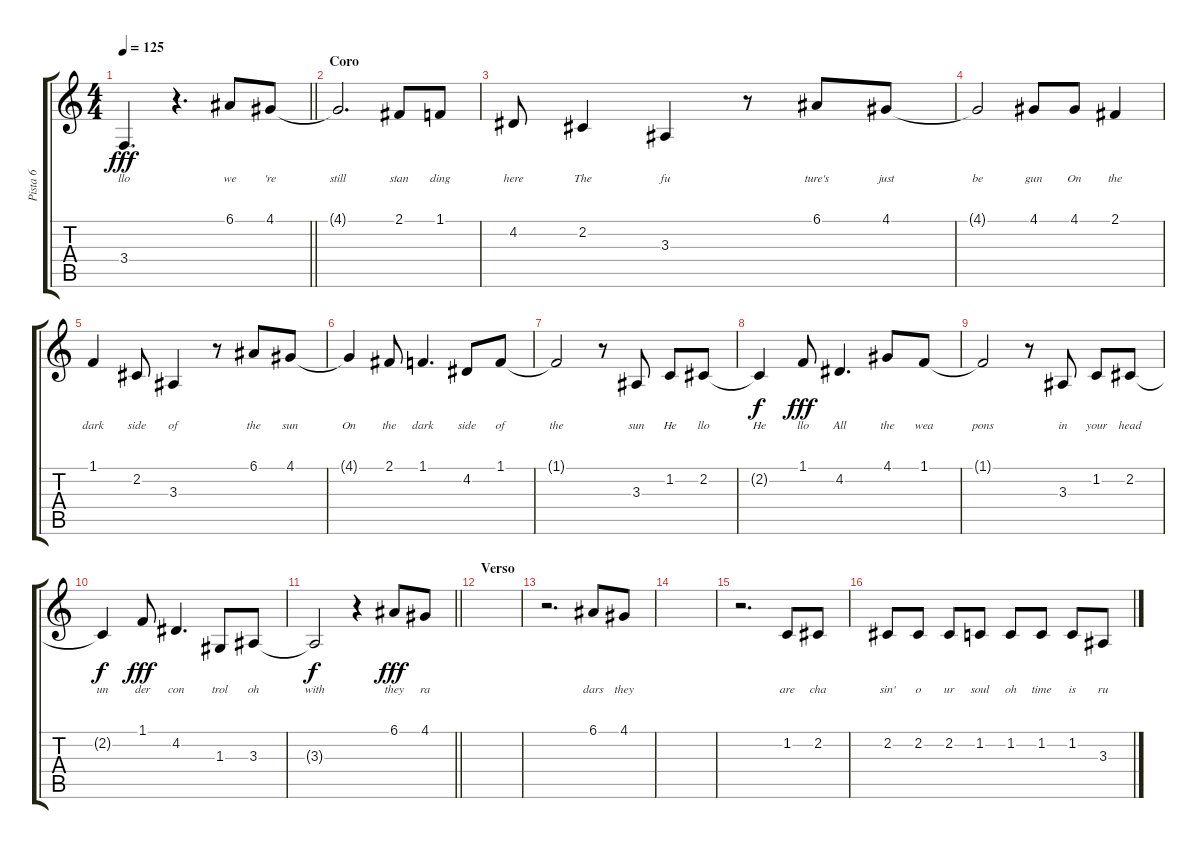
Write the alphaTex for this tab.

\track ("Pista 6" "Pista 6") {instrument lead2sawtooth}
\staff {score tabs}
\tuning (E4 B3 G3 D3 A2 E2) {hide}
\ts (4 4)
\tempo 125
\clef g2
\barLineRight lightlight
\ks c
3.4{t}.4{d lyrics (0 "llo") lyrics (1 "") lyrics (2 "") lyrics (3 "") lyrics (4 "") dy fff} r.4{d} 6.1.8{lyrics (0 "we") lyrics (1 "") lyrics (2 "") lyrics (3 "") lyrics (4 "")} 4.1.8{lyrics (0 "'re") lyrics (1 "") lyrics (2 "") lyrics (3 "") lyrics (4 "")} |
\section ("" "Coro")
4.1{t}.2{d lyrics (0 "still") lyrics (1 "") lyrics (2 "") lyrics (3 "") lyrics (4 "")} 2.1.8{lyrics (0 "stan") lyrics (1 "") lyrics (2 "") lyrics (3 "") lyrics (4 "")} 1.1.8{lyrics (0 "ding") lyrics (1 "") lyrics (2 "") lyrics (3 "") lyrics (4 "")} |
4.2.8{lyrics (0 "here") lyrics (1 "") lyrics (2 "") lyrics (3 "") lyrics (4 "")} 2.2.4{lyrics (0 "The") lyrics (1 "") lyrics (2 "") lyrics (3 "") lyrics (4 "")} 3.3.4{lyrics (0 "fu") lyrics (1 "") lyrics (2 "") lyrics (3 "") lyrics (4 "")} r.8 6.1.8{lyrics (0 "ture's") lyrics (1 "") lyrics (2 "") lyrics (3 "") lyrics (4 "")} 4.1.8{lyrics (0 "just") lyrics (1 "") lyrics (2 "") lyrics (3 "") lyrics (4 "")} |
4.1{t}.2{lyrics (0 "be") lyrics (1 "") lyrics (2 "") lyrics (3 "") lyrics (4 "")} 4.1.8{lyrics (0 "gun") lyrics (1 "") lyrics (2 "") lyrics (3 "") lyrics (4 "")} 4.1.8{lyrics (0 "On") lyrics (1 "") lyrics (2 "") lyrics (3 "") lyrics (4 "")} 2.1.4{lyrics (0 "the") lyrics (1 "") lyrics (2 "") lyrics (3 "") lyrics (4 "")} |
1.1.4{lyrics (0 "dark") lyrics (1 "") lyrics (2 "") lyrics (3 "") lyrics (4 "")} 2.2.8{lyrics (0 "side") lyrics (1 "") lyrics (2 "") lyrics (3 "") lyrics (4 "")} 3.3.4{lyrics (0 "of") lyrics (1 "") lyrics (2 "") lyrics (3 "") lyrics (4 "")} r.8 6.1.8{lyrics (0 "the") lyrics (1 "") lyrics (2 "") lyrics (3 "") lyrics (4 "")} 4.1.8{lyrics (0 "sun") lyrics (1 "") lyrics (2 "") lyrics (3 "") lyrics (4 "")} |
4.1{t}.4{lyrics (0 "On") lyrics (1 "") lyrics (2 "") lyrics (3 "") lyrics (4 "")} 2.1.8{lyrics (0 "the") lyrics (1 "") lyrics (2 "") lyrics (3 "") lyrics (4 "")} 1.1.4{d lyrics (0 "dark") lyrics (1 "") lyrics (2 "") lyrics (3 "") lyrics (4 "")} 4.2.8{lyrics (0 "side") lyrics (1 "") lyrics (2 "") lyrics (3 "") lyrics (4 "")} 1.1.8{lyrics (0 "of") lyrics (1 "") lyrics (2 "") lyrics (3 "") lyrics (4 "")} |
1.1{t}.2{lyrics (0 "the") lyrics (1 "") lyrics (2 "") lyrics (3 "") lyrics (4 "")} r.8 3.3.8{lyrics (0 "sun") lyrics (1 "") lyrics (2 "") lyrics (3 "") lyrics (4 "")} 1.2.8{lyrics (0 "He") lyrics (1 "") lyrics (2 "") lyrics (3 "") lyrics (4 "")} 2.2.8{lyrics (0 "llo") lyrics (1 "") lyrics (2 "") lyrics (3 "") lyrics (4 "")} |
2.2{t}.4{lyrics (0 "He") lyrics (1 "") lyrics (2 "") lyrics (3 "") lyrics (4 "") dy f} 1.1.8{lyrics (0 "llo") lyrics (1 "") lyrics (2 "") lyrics (3 "") lyrics (4 "") dy fff} 4.2.4{d lyrics (0 "All") lyrics (1 "") lyrics (2 "") lyrics (3 "") lyrics (4 "")} 4.1.8{lyrics (0 "the") lyrics (1 "") lyrics (2 "") lyrics (3 "") lyrics (4 "")} 1.1.8{lyrics (0 "wea") lyrics (1 "") lyrics (2 "") lyrics (3 "") lyrics (4 "")} |
1.1{t}.2{lyrics (0 "pons") lyrics (1 "") lyrics (2 "") lyrics (3 "") lyrics (4 "")} r.8 3.3.8{lyrics (0 "in") lyrics (1 "") lyrics (2 "") lyrics (3 "") lyrics (4 "")} 1.2.8{lyrics (0 "your") lyrics (1 "") lyrics (2 "") lyrics (3 "") lyrics (4 "")} 2.2.8{lyrics (0 "head") lyrics (1 "") lyrics (2 "") lyrics (3 "") lyrics (4 "")} |
2.2{t}.4{lyrics (0 "un") lyrics (1 "") lyrics (2 "") lyrics (3 "") lyrics (4 "") dy f} 1.1.8{lyrics (0 "der") lyrics (1 "") lyrics (2 "") lyrics (3 "") lyrics (4 "") dy fff} 4.2.4{d lyrics (0 "con") lyrics (1 "") lyrics (2 "") lyrics (3 "") lyrics (4 "")} 1.3.8{lyrics (0 "trol") lyrics (1 "") lyrics (2 "") lyrics (3 "") lyrics (4 "")} 3.3.8{lyrics (0 "oh") lyrics (1 "") lyrics (2 "") lyrics (3 "") lyrics (4 "")} |
\barLineRight lightlight
3.3{t}.2{lyrics (0 "with") lyrics (1 "") lyrics (2 "") lyrics (3 "") lyrics (4 "") dy f} r.4 6.1.8{lyrics (0 "they") lyrics (1 "") lyrics (2 "") lyrics (3 "") lyrics (4 "") dy fff} 4.1.8{lyrics (0 "ra") lyrics (1 "") lyrics (2 "") lyrics (3 "") lyrics (4 "")} |
\section ("" "Verso")
|
r.2{d} 6.1.8{lyrics (0 "dars") lyrics (1 "") lyrics (2 "") lyrics (3 "") lyrics (4 "")} 4.1.8{lyrics (0 "they") lyrics (1 "") lyrics (2 "") lyrics (3 "") lyrics (4 "")} |
|
r.2{d} 1.2.8{lyrics (0 "are") lyrics (1 "") lyrics (2 "") lyrics (3 "") lyrics (4 "")} 2.2.8{lyrics (0 "cha") lyrics (1 "") lyrics (2 "") lyrics (3 "") lyrics (4 "")} |
2.2.8{lyrics (0 "sin'") lyrics (1 "") lyrics (2 "") lyrics (3 "") lyrics (4 "")} 2.2.8{lyrics (0 "o") lyrics (1 "") lyrics (2 "") lyrics (3 "") lyrics (4 "")} 2.2.8{lyrics (0 "ur") lyrics (1 "") lyrics (2 "") lyrics (3 "") lyrics (4 "")} 1.2.8{lyrics (0 "soul") lyrics (1 "") lyrics (2 "") lyrics (3 "") lyrics (4 "")} 1.2.8{lyrics (0 "oh") lyrics (1 "") lyrics (2 "") lyrics (3 "") lyrics (4 "")} 1.2.8{lyrics (0 "time") lyrics (1 "") lyrics (2 "") lyrics (3 "") lyrics (4 "")} 1.2.8{lyrics (0 "is") lyrics (1 "") lyrics (2 "") lyrics (3 "") lyrics (4 "")} 3.3.8{lyrics (0 "ru") lyrics (1 "") lyrics (2 "") lyrics (3 "") lyrics (4 "")}
